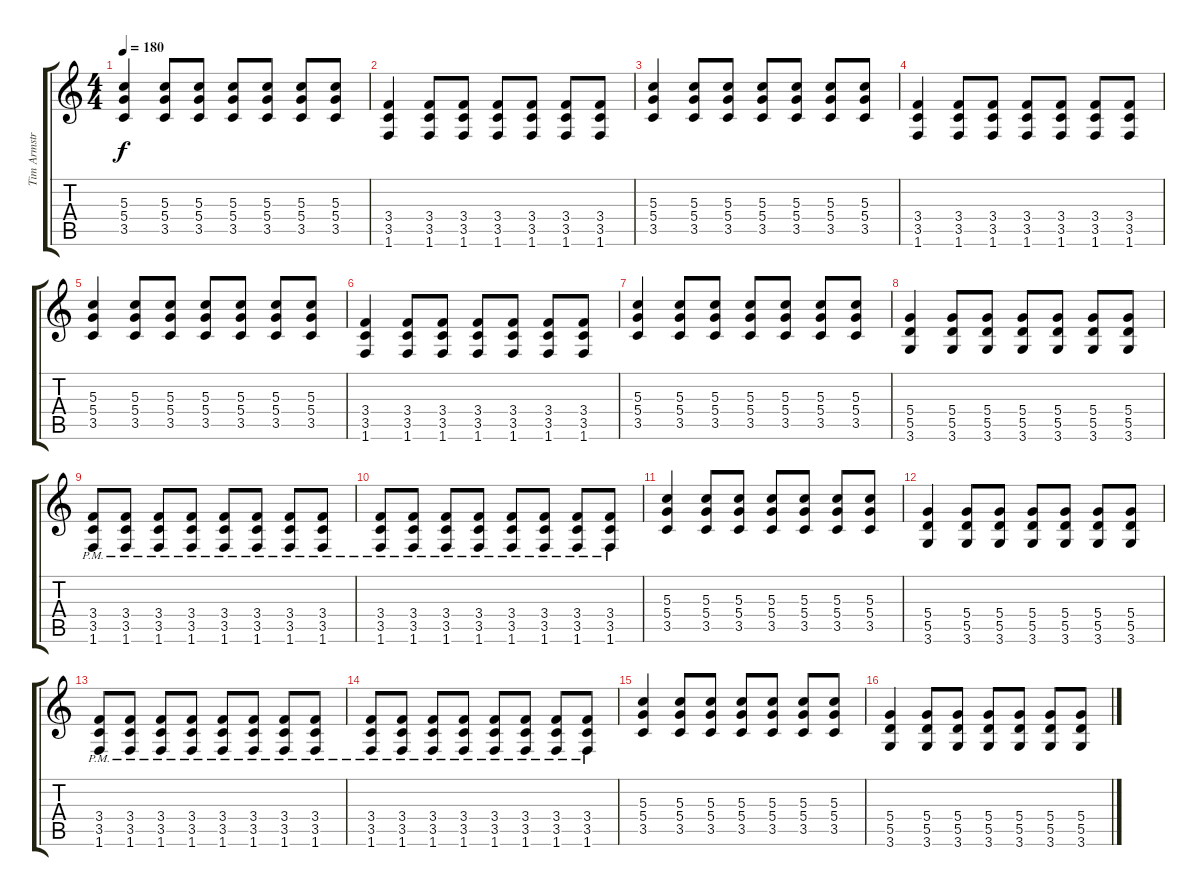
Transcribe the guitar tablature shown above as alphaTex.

\track ("Tim Armstrong" "Tim Armstr") {instrument distortionguitar}
\staff {score tabs}
\tuning (E4 B3 G3 D3 A2 E2) {hide}
\ts (4 4)
\tempo 180
\clef g2
\ks c
(5.3 5.4 3.5).4{dy f} (5.3 5.4 3.5).8 (5.3 5.4 3.5).8 (5.3 5.4 3.5).8 (5.3 5.4 3.5).8 (5.3 5.4 3.5).8 (5.3 5.4 3.5).8 |
(3.4 3.5 1.6).4 (3.4 3.5 1.6).8 (3.4 3.5 1.6).8 (3.4 3.5 1.6).8 (3.4 3.5 1.6).8 (3.4 3.5 1.6).8 (3.4 3.5 1.6).8 |
(5.3 5.4 3.5).4 (5.3 5.4 3.5).8 (5.3 5.4 3.5).8 (5.3 5.4 3.5).8 (5.3 5.4 3.5).8 (5.3 5.4 3.5).8 (5.3 5.4 3.5).8 |
(3.4 3.5 1.6).4 (3.4 3.5 1.6).8 (3.4 3.5 1.6).8 (3.4 3.5 1.6).8 (3.4 3.5 1.6).8 (3.4 3.5 1.6).8 (3.4 3.5 1.6).8 |
(5.3 5.4 3.5).4 (5.3 5.4 3.5).8 (5.3 5.4 3.5).8 (5.3 5.4 3.5).8 (5.3 5.4 3.5).8 (5.3 5.4 3.5).8 (5.3 5.4 3.5).8 |
(3.4 3.5 1.6).4 (3.4 3.5 1.6).8 (3.4 3.5 1.6).8 (3.4 3.5 1.6).8 (3.4 3.5 1.6).8 (3.4 3.5 1.6).8 (3.4 3.5 1.6).8 |
(5.3 5.4 3.5).4 (5.3 5.4 3.5).8 (5.3 5.4 3.5).8 (5.3 5.4 3.5).8 (5.3 5.4 3.5).8 (5.3 5.4 3.5).8 (5.3 5.4 3.5).8 |
(5.4 5.5 3.6).4 (5.4 5.5 3.6).8 (5.4 5.5 3.6).8 (5.4 5.5 3.6).8 (5.4 5.5 3.6).8 (5.4 5.5 3.6).8 (5.4 5.5 3.6).8 |
(3.4{pm} 3.5{pm} 1.6{pm}).8 (3.4{pm} 3.5{pm} 1.6{pm}).8 (3.4{pm} 3.5{pm} 1.6{pm}).8 (3.4{pm} 3.5{pm} 1.6{pm}).8 (3.4{pm} 3.5{pm} 1.6{pm}).8 (3.4 3.5{pm} 1.6{pm}).8 (3.4{pm} 3.5{pm} 1.6{pm}).8 (3.4{pm} 3.5{pm} 1.6{pm}).8 |
(3.4{pm} 3.5{pm} 1.6{pm}).8 (3.4{pm} 3.5{pm} 1.6{pm}).8 (3.4{pm} 3.5{pm} 1.6{pm}).8 (3.4{pm} 3.5{pm} 1.6{pm}).8 (3.4{pm} 3.5{pm} 1.6{pm}).8 (3.4 3.5{pm} 1.6{pm}).8 (3.4{pm} 3.5{pm} 1.6{pm}).8 (3.4{pm} 3.5{pm} 1.6{pm}).8 |
(5.3 5.4 3.5).4 (5.3 5.4 3.5).8 (5.3 5.4 3.5).8 (5.3 5.4 3.5).8 (5.3 5.4 3.5).8 (5.3 5.4 3.5).8 (5.3 5.4 3.5).8 |
(5.4 5.5 3.6).4 (5.4 5.5 3.6).8 (5.4 5.5 3.6).8 (5.4 5.5 3.6).8 (5.4 5.5 3.6).8 (5.4 5.5 3.6).8 (5.4 5.5 3.6).8 |
(3.4{pm} 3.5{pm} 1.6{pm}).8 (3.4{pm} 3.5{pm} 1.6{pm}).8 (3.4{pm} 3.5{pm} 1.6{pm}).8 (3.4{pm} 3.5{pm} 1.6{pm}).8 (3.4{pm} 3.5{pm} 1.6{pm}).8 (3.4 3.5{pm} 1.6{pm}).8 (3.4{pm} 3.5{pm} 1.6{pm}).8 (3.4{pm} 3.5{pm} 1.6{pm}).8 |
(3.4{pm} 3.5{pm} 1.6{pm}).8 (3.4{pm} 3.5{pm} 1.6{pm}).8 (3.4{pm} 3.5{pm} 1.6{pm}).8 (3.4{pm} 3.5{pm} 1.6{pm}).8 (3.4{pm} 3.5{pm} 1.6{pm}).8 (3.4 3.5{pm} 1.6{pm}).8 (3.4{pm} 3.5{pm} 1.6{pm}).8 (3.4{pm} 3.5{pm} 1.6{pm}).8 |
(5.3 5.4 3.5).4 (5.3 5.4 3.5).8 (5.3 5.4 3.5).8 (5.3 5.4 3.5).8 (5.3 5.4 3.5).8 (5.3 5.4 3.5).8 (5.3 5.4 3.5).8 |
(5.4 5.5 3.6).4 (5.4 5.5 3.6).8 (5.4 5.5 3.6).8 (5.4 5.5 3.6).8 (5.4 5.5 3.6).8 (5.4 5.5 3.6).8 (5.4 5.5 3.6).8
